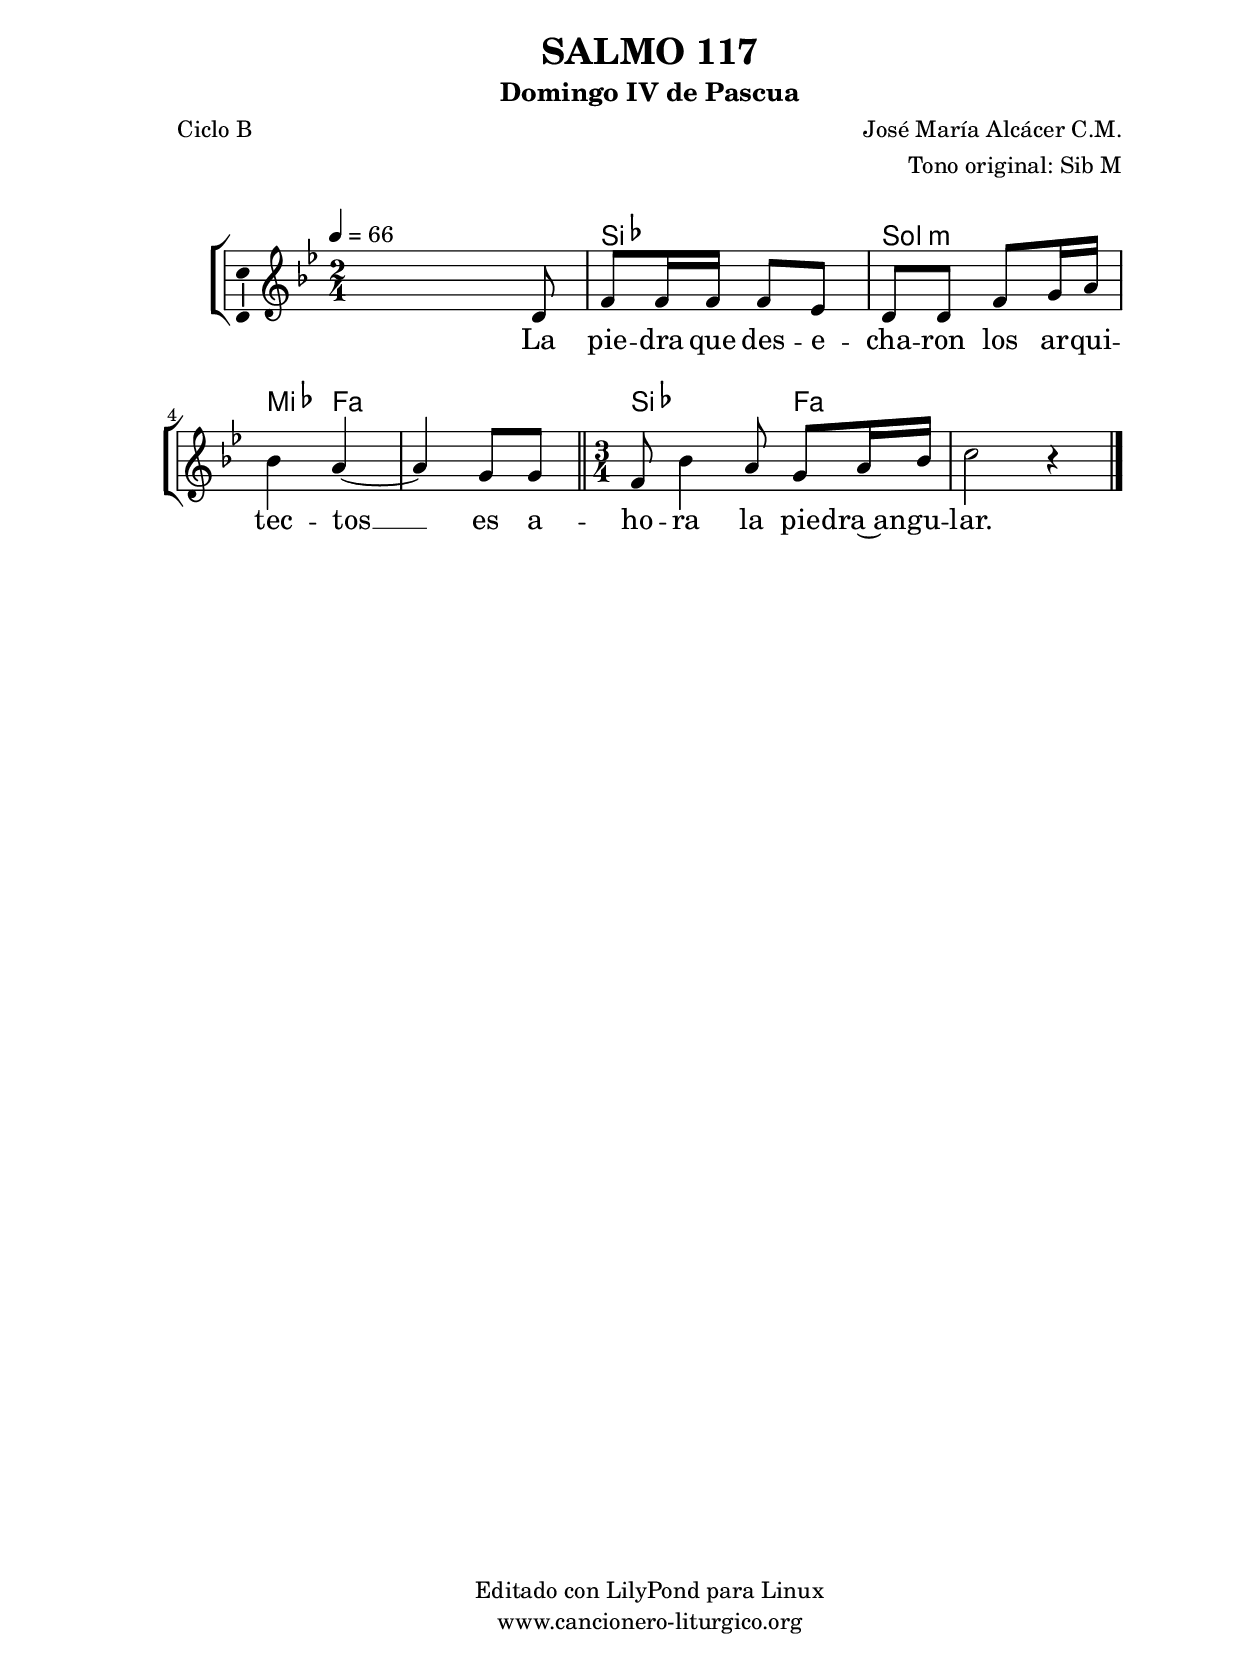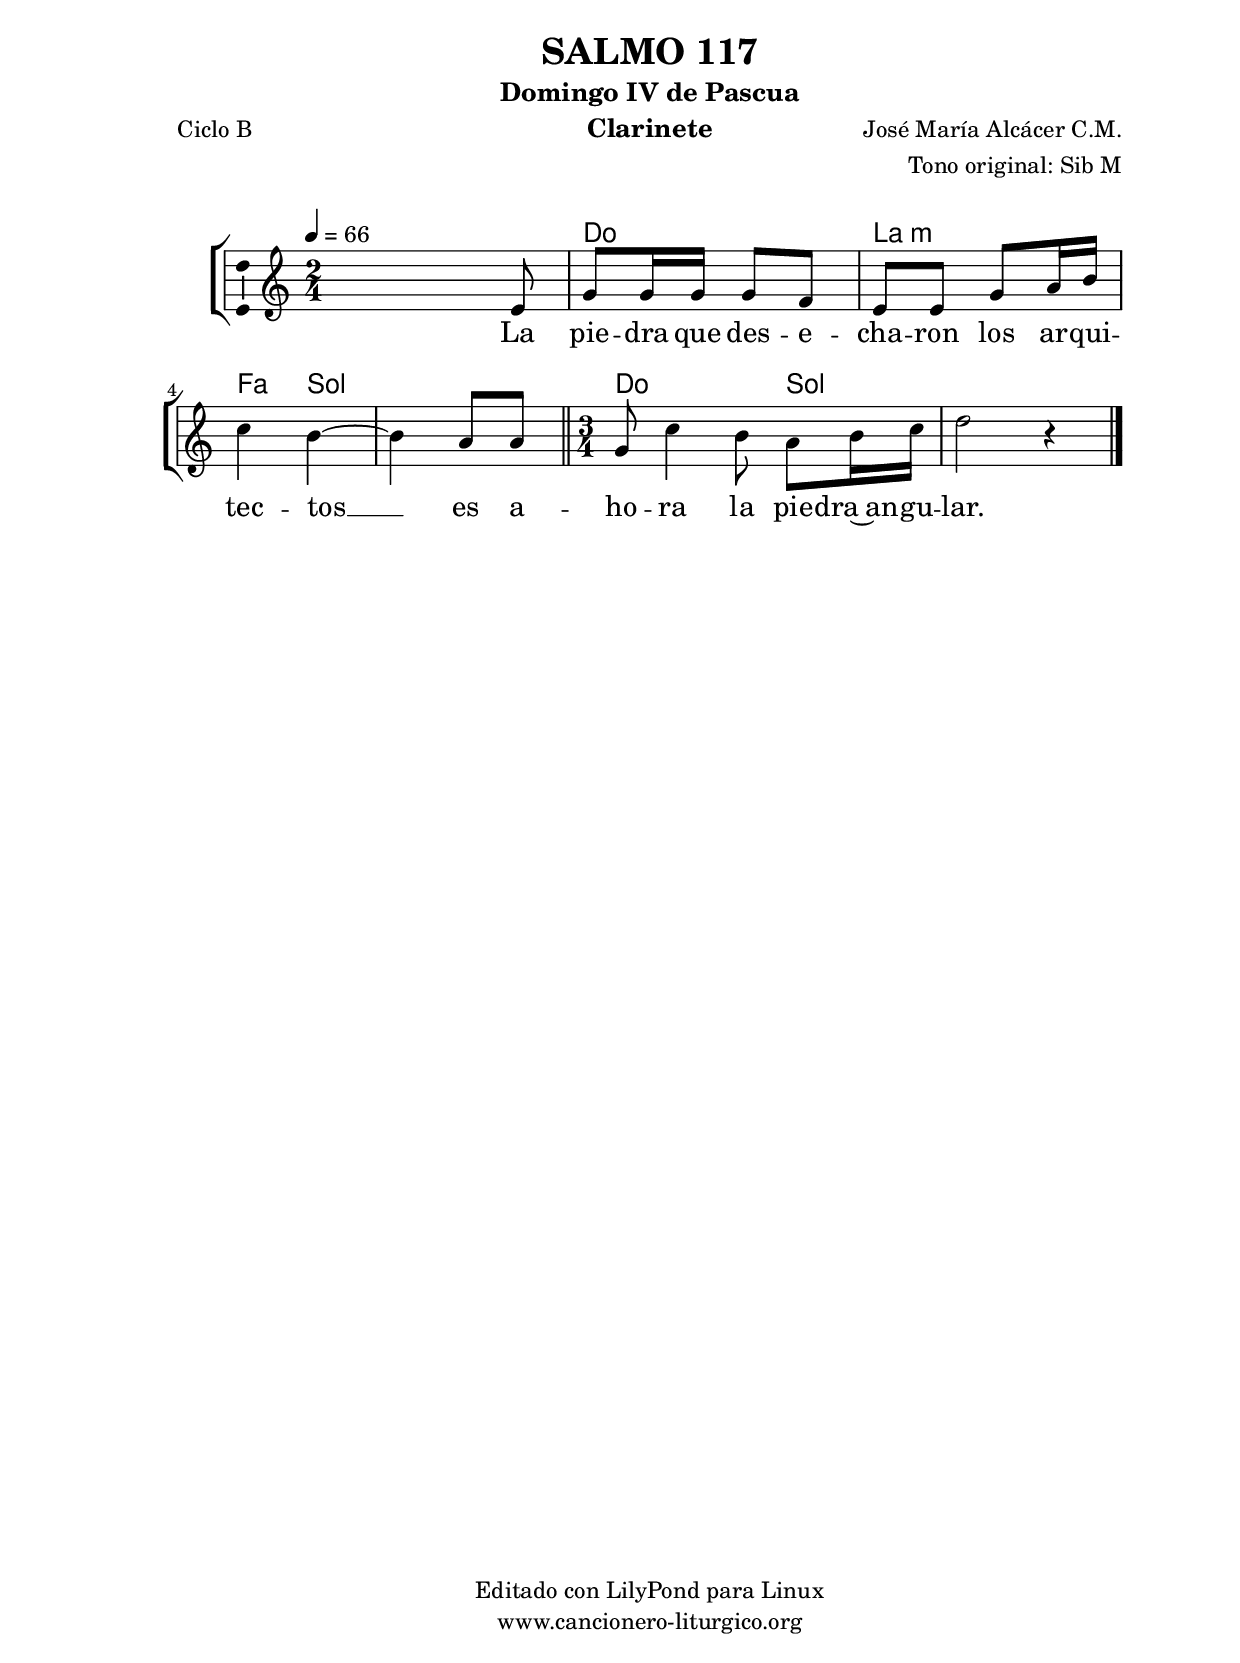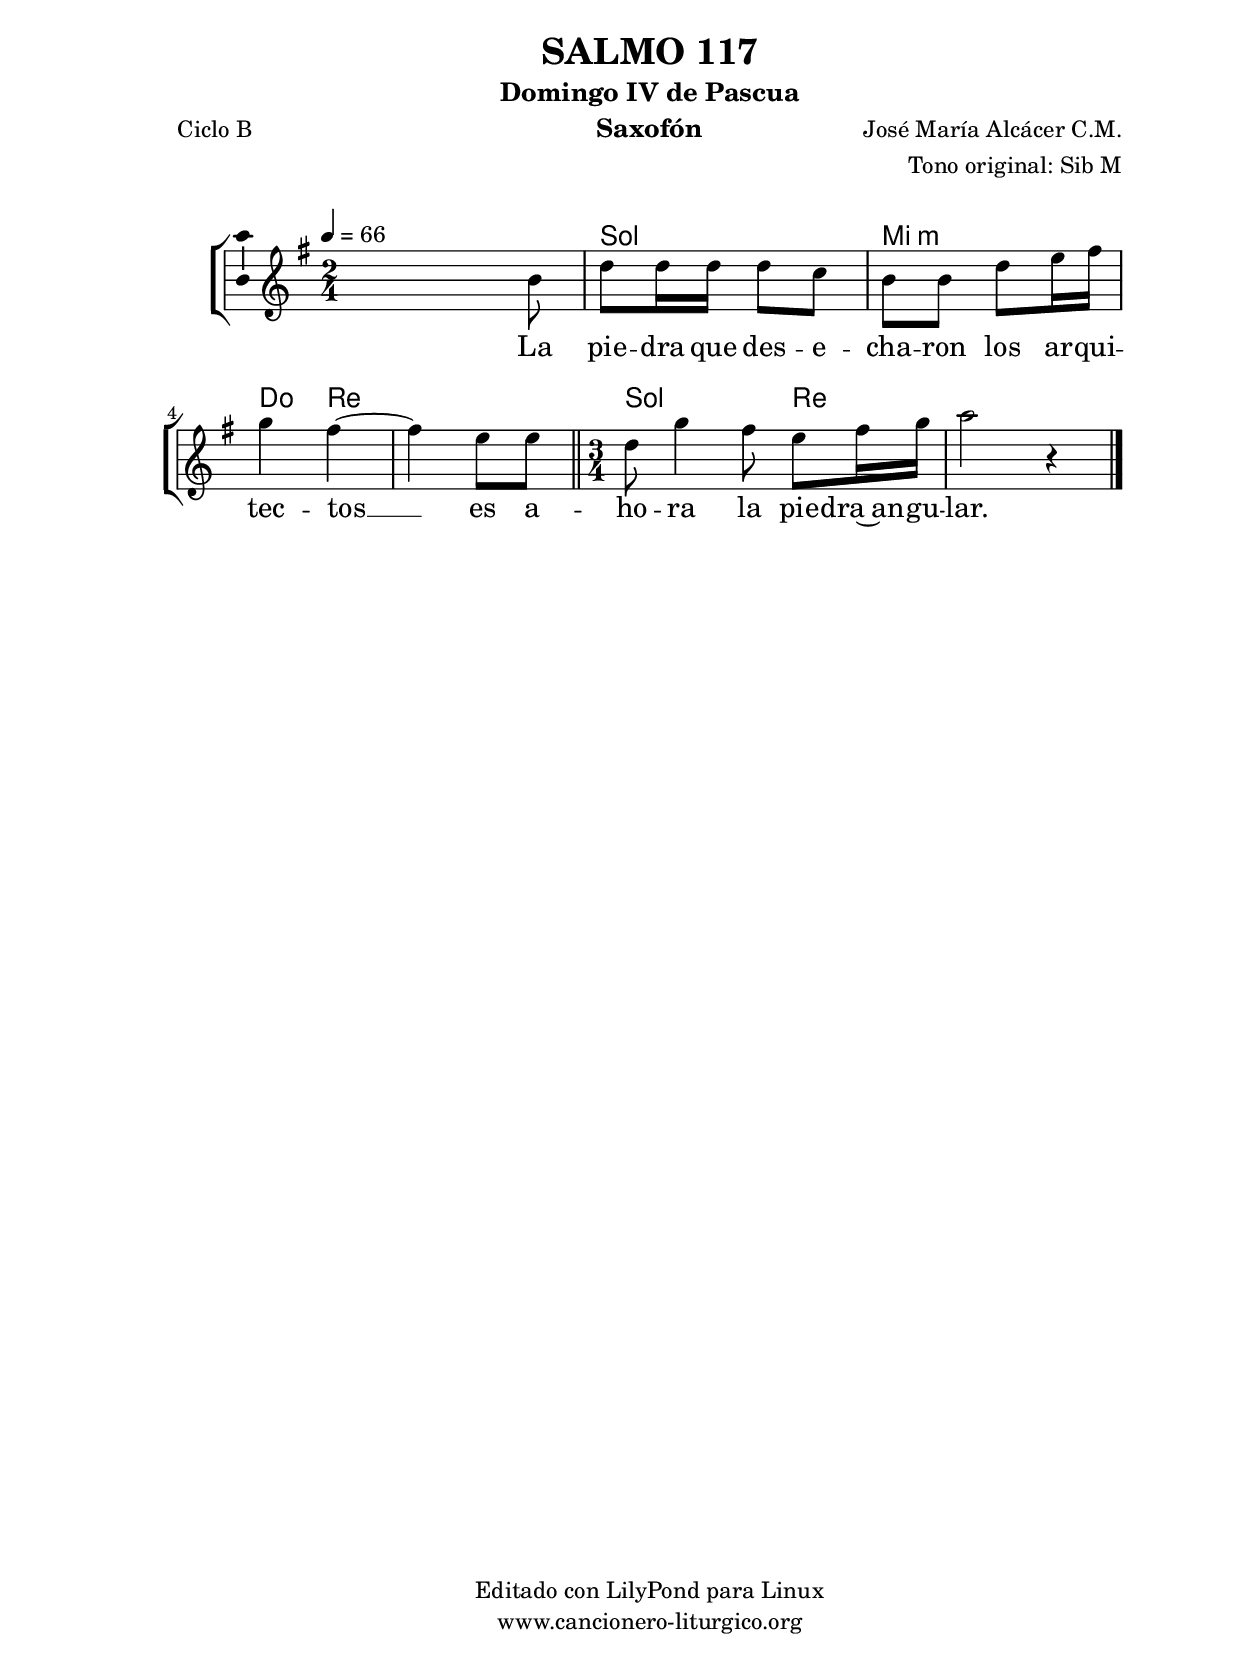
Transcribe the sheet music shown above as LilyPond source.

%
%para convertir .midi en .wav:
%timidity filename.midi -Ow -o finename.wav
%
%
%Para convertir de .wav a .mp3:
%lame -h -m j filename.wav
%
%
%para escuchar el midi:
%timidity nombrefichero.midi
%


%versión de lilypond para la que se ha escrito esta partitura:
\version "2.16.0"

	%Tamaño papel
	#(set-default-paper-size "a4")
	%Tamaño partitura
	#(set-global-staff-size 20)
	%No responde al pulsar sobre una nota
	#(ly:set-option 'point-and-click #f)

%parámetros del encabezamiento:
\header {
	title = "SALMO 117"
	subtitle = "Domingo IV de Pascua"
	composer = "José María Alcácer C.M."
	poet = "Ciclo B"
	meter = ""
	arranger = "Tono original: Sib M"
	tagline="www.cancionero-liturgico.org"
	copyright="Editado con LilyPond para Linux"
	}

%parámetros asociados al papel:
\paper  {
	oddHeaderMarkup = \markup {\fill-line { \on-the-fly #not-first-page \fromproperty #'header:title \on-the-fly #not-first-page \fromproperty #'header:composer }}
	evenHeaderMarkup = \markup {\fill-line { \fromproperty #'header:composer \fromproperty #'header:title }}
	#(set-paper-size "a4")
	print-page-number = ##f
	first-page-number = 1
	print-first-page-number = ##f
%	head-separation = 3.0 \cm
	top-margin = 2.0 \cm
	bottom-margin = 0.5\cm
%%%	bottom-margin = -1.0\cm
	left-margin = 3.0 \cm
	line-width = 16.0 \cm 
	indent = 8\mm
	interscoreline = 2.\mm
	between-system-space = 15\mm
%	para que las partituras no llenen la hoja:
	ragged-bottom = ##t
%	idem para la última hoja:
	ragged-last-bottom = ##f
%	para que las partituras llenen el ancho del papel:
	ragged-last = ##f
	after-title-space = 2.5 \cm
%page-count=1
%system-count=2

	%Flexible Vertical Spacing
%	markup-markup-spacing =
%	#'((basic-distance . 15) (minimum-distance . 15) (padding . 3))
	markup-system-spacing =
	#'((basic-distance . 15) (minimum-distance . 15) (padding . 3))
	system-system-spacing =
	#'((basic-distance . 15) (minimum-distance . 15) (padding . 3))
	score-system-spacing =
	#'((basic-distance . 15) (minimum-distance . 15) (padding . 5))
%	top-system-spacing = % header
%	#'((basic-distance . 8) (minimum-distance . 0) (padding . 3))
%	top-markup-spacing =
%	#'((basic-distance . 20) (minimum-distance . 20) (padding . 3))
	last-bottom-spacing = % footer
	#'((basic-distance . 5) (minimum-distance . 5) (padding . 3))
%	score-markup-spacing =
%	#'((basic-distance . 16) (minimum-distance . 13) (padding . 3))

	}


%parámetros que afectan a toda la partitura:
global =  {
	%clave de sol (G):
	\clef G
	%armadura:
%	\transpose f a
	\key bes \major
	\tempo 4=66
	\set Score.tempoHideNote = ##f
	}


acordes = {
	\italianChords
	\chordmode {
%	\transpose f a
{

s2
bes2 g:m ees4 f s2 bes2 f4 s2.

	}
	}
}

melodia = 
%	\transpose f a
{
	\relative c'{

\time 2/4
s4 s8 d8
f8 f16 f f8 ees
d8 d f g16 a
bes4 a~
a4 g8 g
\bar "||"
\time 3/4
f8 bes4 a8 g a16 bes
c2 r4

	\bar "|."
	}
	}


texto = \lyricmode {
La pie -- dra que des -- e -- cha -- ron los ar -- qui -- tec -- tos __
es a -- ho -- ra la pie -- dra~an -- gu -- lar.
	}


acordesStaff = \context ChordNames = acordesStaff <<
	\set chordChanges = ##t
	\acordes
	>>


vozStaff = \context Voice = vozStaff
\with {\consists "Ambitus_engraver"}
<<
%	\set Staff.instrumentName = ""
%	\set Staff.shortInstrumentName = ""
%	\set Staff.midiInstrument = #"clarinet"
%	\set Staff.midiInstrument = #"cello"
%	\set Staff.midiInstrument = #"flute"
	\set Staff.midiInstrument = #"electric guitar (jazz)"
%	\set Staff.midiInstrument = #"english horn"
%	\set Staff.midiInstrument = #"violin"
%	\set Staff.midiInstrument = #"glockenspiel"
	\set Staff.midiMinimumVolume = #0.7
	\set Staff.midiMaximumVolume = #0.9
	\global
	\melodia
	>>


textoStaff = \context Lyrics = textoStaff <<
	\lyricsto vozStaff \texto
	>>

\book {
	\score {
		\context ChoirStaff {
			\override StaffGroup.SystemStartBracket #'collapse-height = #1
			\override Score.SystemStartBar #'collapse-height = #1
			<<
			\acordesStaff
			\vozStaff
			\textoStaff
			>>
			}
		\layout {
	    		\context {
				\Lyrics
				\override LyricText #'font-size = #2
				}
	   		 \context {
				\Score
				%fontSize = #3
				\override StaffSymbol #'staff-space = #(magstep +3)
				%\override Beam #'thickness = #0.55
				%\override SpacingSpanner #'spacing-increment = #1.0
				%\override Slur #'height-limit = #1.5
				}
			}
		}
	\score {
		\unfoldRepeats
		\context ChoirStaff {
			<<
			\acordesStaff
			\vozStaff
			>>
			}
		\midi {
	  		\context {
	  			\Score
				tempoWholesPerMinute = #(ly:make-moment 70 4)
				}
			}
		}
	}

%Partitura para clarinete
#(define output-suffix "C")
\book {
	\header{
		instrument = "Clarinete"
		}
	\score {
		\context ChoirStaff {
			\override StaffGroup.SystemStartBracket #'collapse-height = #1
			\override Score.SystemStartBar #'collapse-height = #1
\transpose c d
			<<
			\acordesStaff
			\vozStaff
			\textoStaff
			>>
			}
		\layout {
	    		\context {
				\Lyrics
				\override LyricText #'font-size = #2
				}
	   		 \context {
				\Score
				%fontSize = #3
				\override StaffSymbol #'staff-space = #(magstep +3)
				%\override Beam #'thickness = #0.55
				%\override SpacingSpanner #'spacing-increment = #1.0
				%\override Slur #'height-limit = #1.5
				}
			}
		}
	}

%Partitura para saxofón
#(define output-suffix "S")
\book {
	\header{
		instrument = "Saxofón"
		}
	\score {
		\context ChoirStaff {
			\override StaffGroup.SystemStartBracket #'collapse-height = #1
			\override Score.SystemStartBar #'collapse-height = #1
\transpose c a
			<<
			\acordesStaff
			\vozStaff
			\textoStaff
			>>
			}
		\layout {
	    		\context {
				\Lyrics
				\override LyricText #'font-size = #2
				}
	   		 \context {
				\Score
				%fontSize = #3
				\override StaffSymbol #'staff-space = #(magstep +3)
				%\override Beam #'thickness = #0.55
				%\override SpacingSpanner #'spacing-increment = #1.0
				%\override Slur #'height-limit = #1.5
				}
			}
		}
	}

